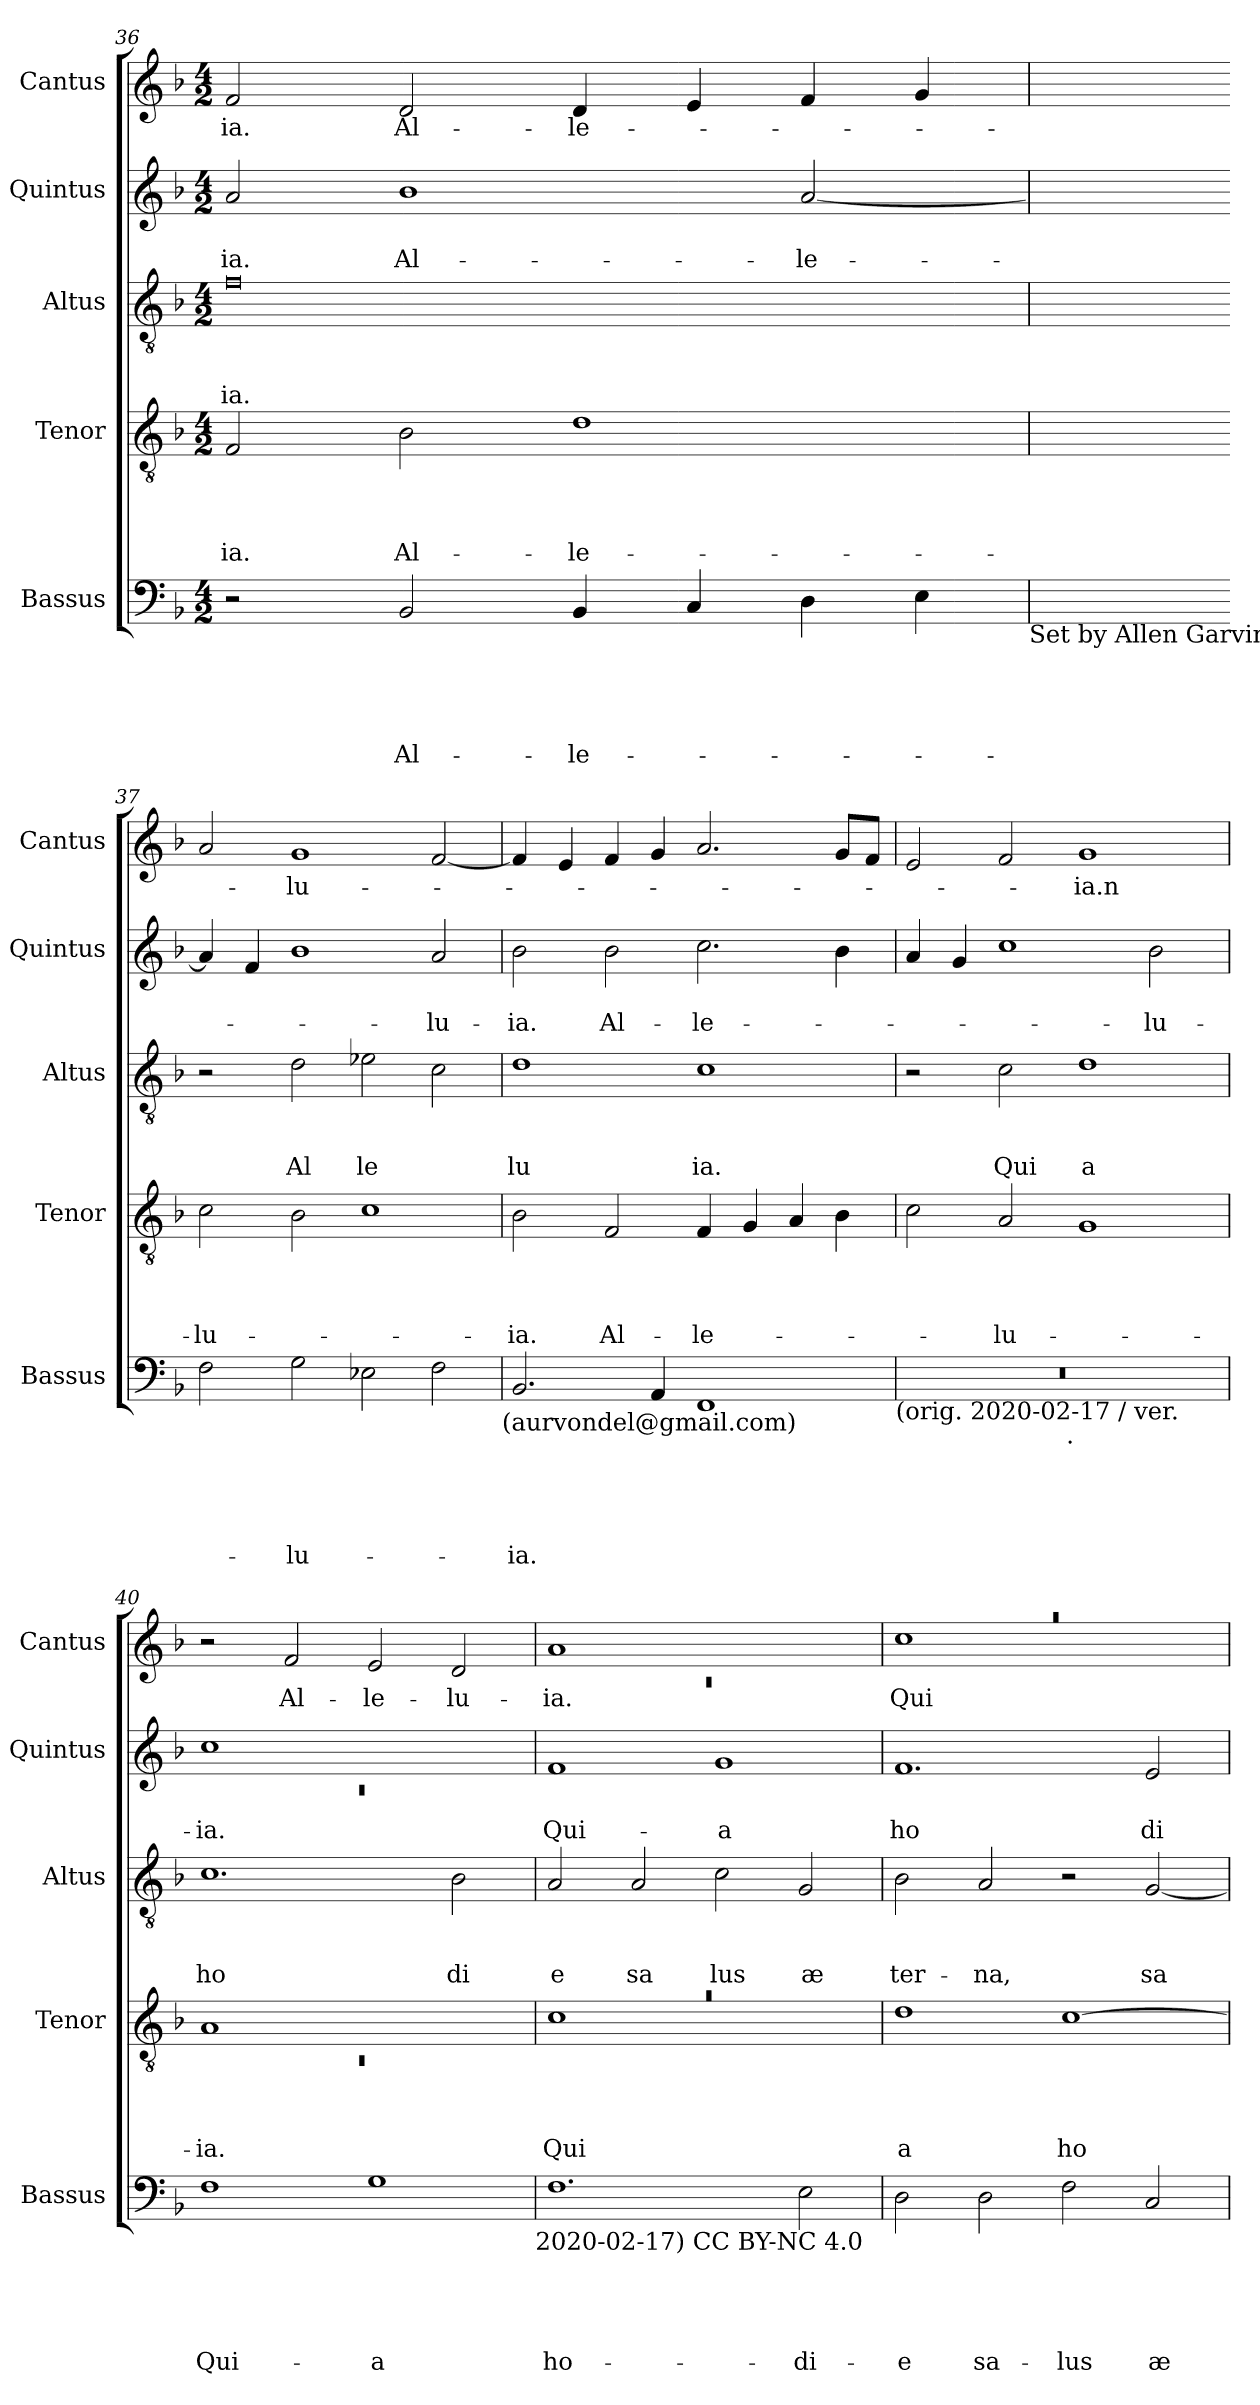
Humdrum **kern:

**kern	**text	**text	**text	**text	**text	**kern	**text	**text	**text	**text	**kern	**text	**text	**text	**kern	**text	**text	**kern	**text
*part5	*part5	*part5	*part5	*part5	*part5	*part4	*part4	*part4	*part4	*part4	*part3	*part3	*part3	*part3	*part2	*part2	*part2	*part1	*part1
*staff5	*staff5	*staff5	*staff5	*staff5	*staff5	*staff4	*staff4	*staff4	*staff4	*staff4	*staff3	*staff3	*staff3	*staff3	*staff2	*staff2	*staff2	*staff1	*staff1
*I"Bassus	*	*	*	*	*	*I"Tenor	*	*	*	*	*I"Altus	*	*	*	*I"Quintus	*	*	*I"Cantus	*
*I'Bassus	*	*	*	*	*	*I'Tenor	*	*	*	*	*I'Altus	*	*	*	*I'Quintus	*	*	*I'Cantus	*
*clefF4	*	*	*	*	*	*clefGv2	*	*	*	*	*clefGv2	*	*	*	*clefG2	*	*	*clefG2	*
*k[b-]	*	*	*	*	*	*k[b-]	*	*	*	*	*k[b-]	*	*	*	*k[b-]	*	*	*k[b-]	*
*F:	*	*	*	*	*	*F:	*	*	*	*	*F:	*	*	*	*F:	*	*	*F:	*
*M4/2	*	*	*	*	*	*M4/2	*	*	*	*	*M4/2	*	*	*	*M4/2	*	*	*M4/2	*
=36	=36	=36	=36	=36	=36	=36	=36	=36	=36	=36	=36	=36	=36	=36	=36	=36	=36	=36	=36
!	!	!	!	!	!	!	!	!	!	!LO:LY:b	!	!	!	!LO:LY:b	!	!	!LO:LY:b	!	!LO:LY:b
2r	.	.	.	.	.	2F/	.	.	.	-ia.	0f	.	.	ia.	2a/	.	-ia.	2f/	ia.
!	!	!	!	!	!LO:LY:b	!	!	!	!	!LO:LY:b	!	!	!	!	!	!	!LO:LY:b	!	!LO:LY:b
2BB-/	.	.	.	.	Al-	2B-\	.	.	.	Al-	.	.	.	.	1b-	.	Al-	2d/	Al-
!	!	!	!	!	!LO:LY:b	!	!	!	!	!LO:LY:b	!	!	!	!	!	!	!	!	!LO:LY:b
4BB-/	.	.	.	.	-le-	1d	.	.	.	-le-	.	.	.	.	.	.	.	4d/	-le-
4C/	.	.	.	.	.	.	.	.	.	.	.	.	.	.	.	.	.	4e/	.
!	!	!	!	!	!	!	!	!	!	!	!	!	!	!	!	!	!LO:LY:b	!	!
4D\	.	.	.	.	.	.	.	.	.	.	.	.	.	.	[<2a/	.	-le-	4f/	.
4E\	.	.	.	.	.	.	.	.	.	.	.	.	.	.	.	.	.	4g/	.
!LO:TX:b:t=Set by Allen Garvin	!	!	!	!	!	!	!	!	!	!	!	!	!	!	!	!	!	!	!
=37	=37	=37	=37	=37	=37	=37	=37	=37	=37	=37	=37	=37	=37	=37	=37	=37	=37	=37	=37
!	!	!	!	!	!	!	!	!	!	!LO:LY:b	!	!	!	!	!	!	!	!	!
2F\	.	.	.	.	.	2c\	.	.	.	-lu-	2r	.	.	.	4a/]	.	.	2a/	.
.	.	.	.	.	.	.	.	.	.	.	.	.	.	.	4f/	.	.	.	.
!	!	!	!	!	!LO:LY:b	!	!	!	!	!	!	!	!	!LO:LY:b	!	!	!	!	!LO:LY:b
2G\	.	.	.	.	-lu-	2B-\	.	.	.	.	2d\	.	.	Al	1b-	.	.	1g	-lu-
!	!	!	!	!	!	!	!	!	!	!	!	!	!	!LO:LY:b	!	!	!	!	!
2E-X\	.	.	.	.	.	1c	.	.	.	.	2e-X\	.	.	le	.	.	.	.	.
!	!	!	!	!	!	!	!	!	!	!	!	!	!	!	!	!	!LO:LY:b	!	!
2F\	.	.	.	.	.	.	.	.	.	.	2c\	.	.	.	2a/	.	-lu-	[<2f/	.
!LO:TX:b:t=(aurvondel@gmail.com)	!	!	!	!	!	!	!	!	!	!	!	!	!	!	!	!	!	!	!
=38	=38	=38	=38	=38	=38	=38	=38	=38	=38	=38	=38	=38	=38	=38	=38	=38	=38	=38	=38
!	!	!	!	!	!LO:LY:b	!	!	!	!	!LO:LY:b	!	!	!	!LO:LY:b	!	!	!LO:LY:b	!	!
2.BB-/	.	.	.	.	-ia.	2B-\	.	.	.	-ia.	1d	.	.	lu	2b-\	.	-ia.	4f/]	.
.	.	.	.	.	.	.	.	.	.	.	.	.	.	.	.	.	.	4e/	.
!	!	!	!	!	!	!	!	!	!	!LO:LY:b	!	!	!	!	!	!	!LO:LY:b	!	!
.	.	.	.	.	.	2F/	.	.	.	Al-	.	.	.	.	2b-\	.	Al-	4f/	.
4AA/	.	.	.	.	.	.	.	.	.	.	.	.	.	.	.	.	.	4g/	.
!	!	!	!	!	!	!	!	!	!	!LO:LY:b	!	!	!	!LO:LY:b	!	!	!LO:LY:b	!	!
1FF	.	.	.	.	.	4F/	.	.	.	-le-	1c	.	.	ia.	2.cc\	.	-le-	2.a/	.
.	.	.	.	.	.	4G/	.	.	.	.	.	.	.	.	.	.	.	.	.
.	.	.	.	.	.	4A/	.	.	.	.	.	.	.	.	.	.	.	.	.
.	.	.	.	.	.	4B-\	.	.	.	.	.	.	.	.	4b-\	.	.	8g/L	.
.	.	.	.	.	.	.	.	.	.	.	.	.	.	.	.	.	.	8f/J	.
!LO:TX:b:t=(orig. 2020-02-17 / ver.	!	!	!	!	!	!	!	!	!	!	!	!	!	!	!	!	!	!	!
=39	=39	=39	=39	=39	=39	=39	=39	=39	=39	=39	=39	=39	=39	=39	=39	=39	=39	=39	=39
*^	*	*	*	*	*	*	*	*	*	*	*	*	*	*	*	*	*	*	*
0r	2ryy	.	.	.	.	.	2c\	.	.	.	.	2r	.	.	.	4a/	.	.	2e/	.
.	.	.	.	.	.	.	.	.	.	.	.	.	.	.	.	4g/	.	.	.	.
!	!	!	!	!	!	!	!	!	!	!	!LO:LY:b	!	!	!	!LO:LY:b	!	!	!	!	!
.	4...ryy	.	.	.	.	.	2A/	.	.	.	-lu-	2c\	.	.	Qui	1cc	.	.	2f/	.
!	!LO:TX:b:t=.	!	!	!	!	!	!	!	!	!	!	!	!	!	!	!	!	!	!	!
.	1ryy	.	.	.	.	.	.	.	.	.	.	.	.	.	.	.	.	.	.	.
!	!	!	!	!	!	!	!	!	!	!	!	!	!	!	!LO:LY:b	!	!	!	!	!LO:LY:b
.	.	.	.	.	.	.	1G	.	.	.	.	1d	.	.	a	.	.	.	1g	-ia.n
!	!	!	!	!	!	!	!	!	!	!	!	!	!	!	!	!	!	!LO:LY:b	!	!
.	.	.	.	.	.	.	.	.	.	.	.	.	.	.	.	2b-\	.	-lu-	.	.
.	32ryy	.	.	.	.	.	.	.	.	.	.	.	.	.	.	.	.	.	.	.
=40	=40	=40	=40	=40	=40	=40	=40	=40	=40	=40	=40	=40	=40	=40	=40	=40	=40	=40	=40	=40
*	*	*	*	*	*	*	*^	*	*	*	*	*	*	*	*	*^	*	*	*	*
!	!	!	!	!	!	!LO:LY:b	!	!LO:N:vis=1	!	!	!	!LO:LY:b	!	!	!	!LO:LY:b	!	!LO:N:vis=1	!	!LO:LY:b	!	!
*v	*v	*	*	*	*	*	*	*	*	*	*	*	*	*	*	*	*	*	*	*	*	*
1F	.	.	.	.	Qui-	1A	0rC	.	.	.	-ia.	1.c	.	.	ho	1cc	0rc	.	-ia.	2r	.
!	!	!	!	!	!	!	!	!	!	!	!	!	!	!	!	!	!	!	!	!	!LO:LY:b
.	.	.	.	.	.	.	.	.	.	.	.	.	.	.	.	.	.	.	.	2f/	Al-
!	!	!	!	!	!LO:LY:b	!	!	!	!	!	!	!	!	!	!	!	!	!	!	!	!LO:LY:b
1G	.	.	.	.	-a	1ryy	.	.	.	.	.	.	.	.	.	1ryy	.	.	.	2e/	-le-
!	!	!	!	!	!	!	!	!	!	!	!	!	!	!	!LO:LY:b	!	!	!	!	!	!LO:LY:b
.	.	.	.	.	.	.	.	.	.	.	.	2B-\	.	.	di	.	.	.	.	2d/	-lu-
*	*	*	*	*	*	*	*	*	*	*	*	*	*	*	*	*v	*v	*	*	*	*
!LO:TX:b:t=2020-02-17) CC BY-NC 4.0	!	!	!	!	!	!	!	!	!	!	!	!	!	!	!	!	!	!	!	!
=41	=41	=41	=41	=41	=41	=41	=41	=41	=41	=41	=41	=41	=41	=41	=41	=41	=41	=41	=41	=41
*	*	*	*	*	*	*	*	*	*	*	*	*	*	*	*	*	*	*	*^	*
!	!	!	!	!	!LO:LY:b	!LO:N:vis=1	!	!	!	!	!LO:LY:b	!	!	!	!LO:LY:b	!	!	!LO:LY:b	!	!LO:N:vis=1	!LO:LY:b
1.F	.	.	.	.	ho-	0ra	1c	.	.	.	Qui-	2A/	.	.	e	1f	.	Qui-	1a	0rc	-ia.
!	!	!	!	!	!	!	!	!	!	!	!	!	!	!	!LO:LY:b	!	!	!	!	!	!
.	.	.	.	.	.	.	.	.	.	.	.	2A/	.	.	sa	.	.	.	.	.	.
!	!	!	!	!	!	!	!	!	!	!	!	!	!	!	!LO:LY:b	!	!	!LO:LY:b	!	!	!
.	.	.	.	.	.	.	1ryy	.	.	.	.	2c\	.	.	lus	1g	.	-a	1ryy	.	.
!	!	!	!	!	!LO:LY:b	!	!	!	!	!	!	!	!	!	!LO:LY:b	!	!	!	!	!	!
2E\	.	.	.	.	-di-	.	.	.	.	.	.	2G/	.	.	æ	.	.	.	.	.	.
*	*	*	*	*	*	*v	*v	*	*	*	*	*	*	*	*	*	*	*	*	*	*
!!LO:PB:g=z	!!
=42	=42	=42	=42	=42	=42	=42	=42	=42	=42	=42	=42	=42	=42	=42	=42	=42	=42	=42	=42	=42
!	!	!	!	!	!LO:LY:b	!	!	!	!	!LO:LY:b	!	!	!	!LO:LY:b	!	!	!LO:LY:b	!LO:N:vis=1	!	!LO:LY:b
2D\	.	.	.	.	-e	1d	.	.	.	-a	2B-\	.	.	ter-	1.f	.	ho	0raa	1cc	Qui
!	!	!	!	!	!LO:LY:b	!	!	!	!	!	!	!	!	!LO:LY:b	!	!	!	!	!	!
2D\	.	.	.	.	sa-	.	.	.	.	.	2A/	.	.	-na,	.	.	.	.	.	.
!	!	!	!	!	!LO:LY:b	!	!	!	!	!LO:LY:b	!	!	!	!	!	!	!	!	!	!
2F\	.	.	.	.	-lus	[>1c	.	.	.	ho	2r	.	.	.	.	.	.	.	1ryy	.
!	!	!	!	!	!LO:LY:b	!	!	!	!	!	!	!	!	!LO:LY:b	!	!	!LO:LY:b	!	!	!
2C/	.	.	.	.	æ-	.	.	.	.	.	[<2G/	.	.	sa-	2e/	.	di	.	.	.
*	*	*	*	*	*	*	*	*	*	*	*	*	*	*	*	*	*	*v	*v	*
=	=	=	=	=	=	=	=	=	=	=	=	=	=	=	=	=	=	=	=
*-	*-	*-	*-	*-	*-	*-	*-	*-	*-	*-	*-	*-	*-	*-	*-	*-	*-	*-	*-
